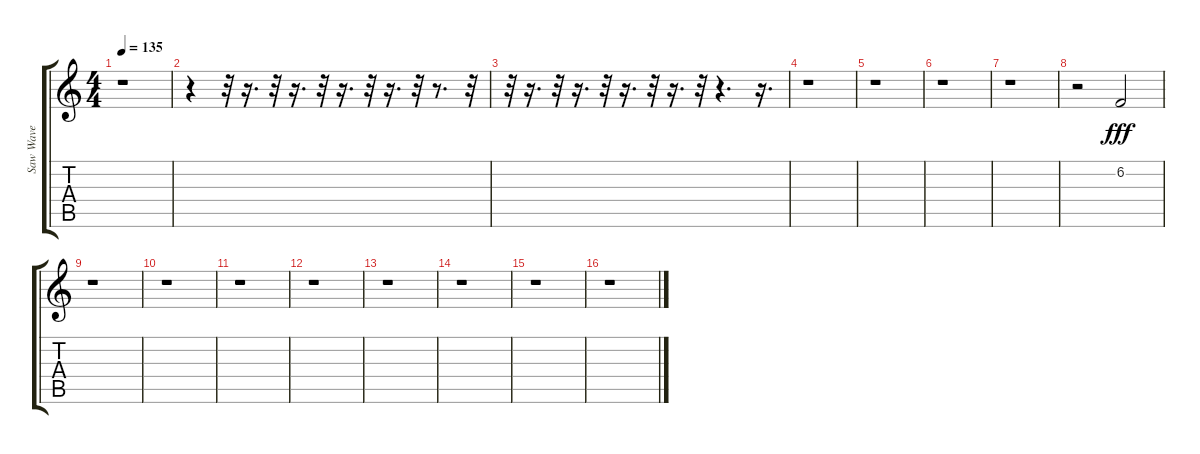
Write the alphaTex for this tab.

\track ("Saw Wave" "Saw Wave") {instrument lead2sawtooth}
\staff {score tabs}
\tuning (E4 B3 G3 D3 A2 E2) {hide}
\ts (4 4)
\tempo 135
\clef g2
\ks c
r.1{dy fff} |
r.4 r.32 r.16{d} r.32 r.16{d} r.32 r.16{d} r.32 r.16{d} r.32 r.8{d} r.32 |
r.32 r.16{d} r.32 r.16{d} r.32 r.16{d} r.32 r.16{d} r.32 r.4{d} r.16{d} |
r.1 |
r.1 |
r.1 |
r.1 |
r.2 6.2.2{volume 16 instrument reversecymbal} |
r.1 |
r.1 |
r.1 |
r.1 |
r.1 |
r.1 |
r.1 |
r.1
